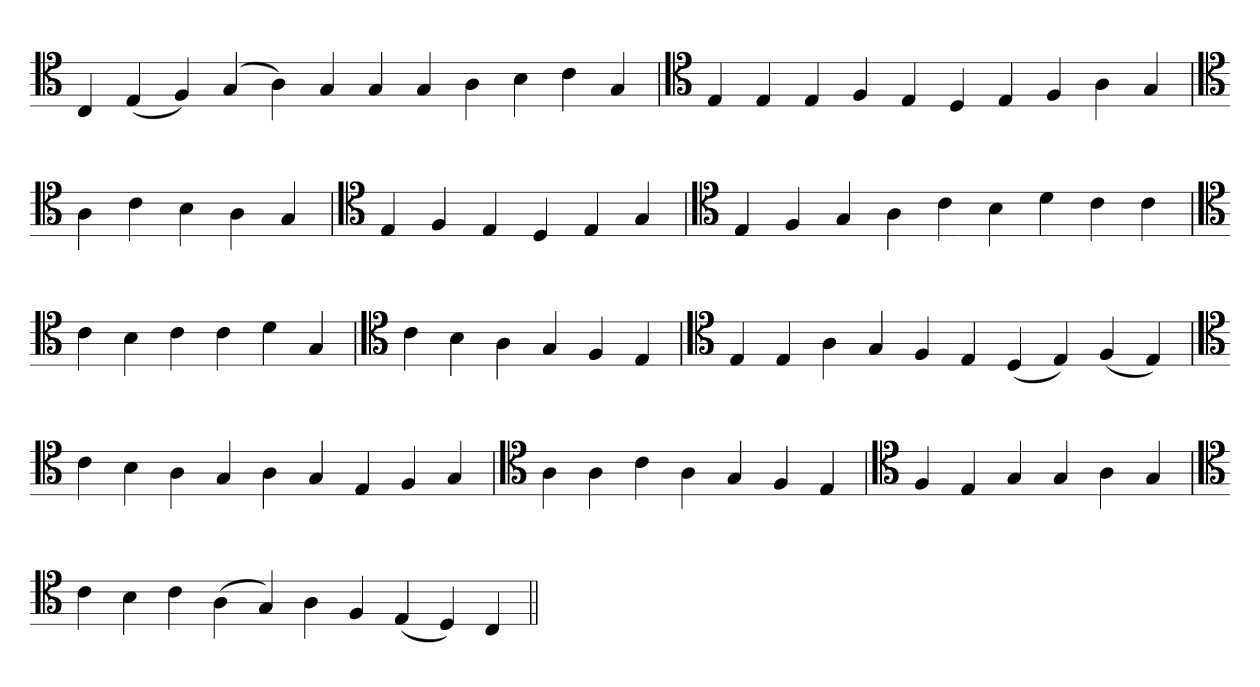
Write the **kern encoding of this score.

**kern
*part1
*staff1
*clefC4
=
4C
(4E
4F)
(4G
4A)
4G
4G
4G
4A
4B
4c
4G
='
*clefC4
4E
4E
4E
4F
4E
4D
4E
4F
4A
4G
='
*clefC4
4A
4c
4B
4A
4G
='
*clefC4
4E
4F
4E
4D
4E
4G
='
*clefC4
4E
4F
4G
4A
4c
4B
4d
4c
4c
=
*clefC4
4c
4B
4c
4c
4d
4G
='
*clefC4
4c
4B
4A
4G
4F
4E
='
*clefC4
4E
4E
4A
4G
4F
4E
(4D
4E)
(4F
4E)
=
*clefC4
4c
4B
4A
4G
4A
4G
4E
4F
4G
='
*clefC4
4A
4A
4c
4A
4G
4F
4E
='
*clefC4
4F
4E
4G
4G
4A
4G
='
*clefC4
4c
4B
4c
(4A
4G)
4A
4F
(4E
4D)
4C
=||
*-
